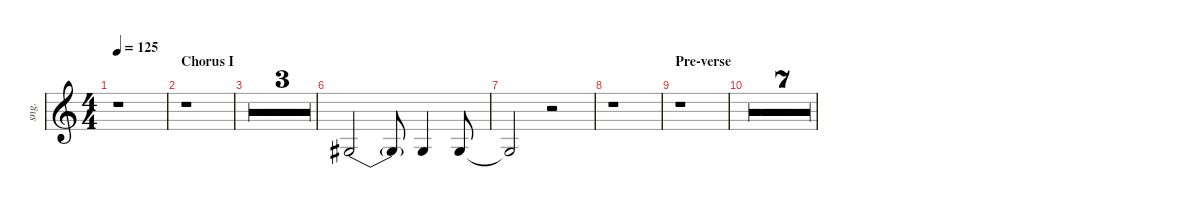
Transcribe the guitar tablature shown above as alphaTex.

\defaultSystemsLayout 4
\hideDynamics
\bracketExtendMode nobrackets
\track ("V. Harmony 4" "sng.") {defaultSystemsLayout 4 multiBarRest instrument voiceoohs}
\staff {score}
\tuning (E4 B3 G3 D3 A2 E2)
\ts (4 4)
\tempo 125
\clef g2
\ks c
r.1{dy mf} |
\section ("" "Chorus I")
r.1 |
r.1 |
r.1 |
r.1 |
6.4{be (bendrelease 7.8 0 24.599999999999998 2 36 2 45 0) acc #}.2 6.4{t acc #}.8 6.4{acc #}.4 6.4{acc #}.8 |
6.4{t acc #}.2 r.2 |
r.1 |
\section ("" "Pre-verse")
r.1 |
r.1 |
r.1 |
r.1 |
r.1 |
r.1 |
r.1 |
r.1
